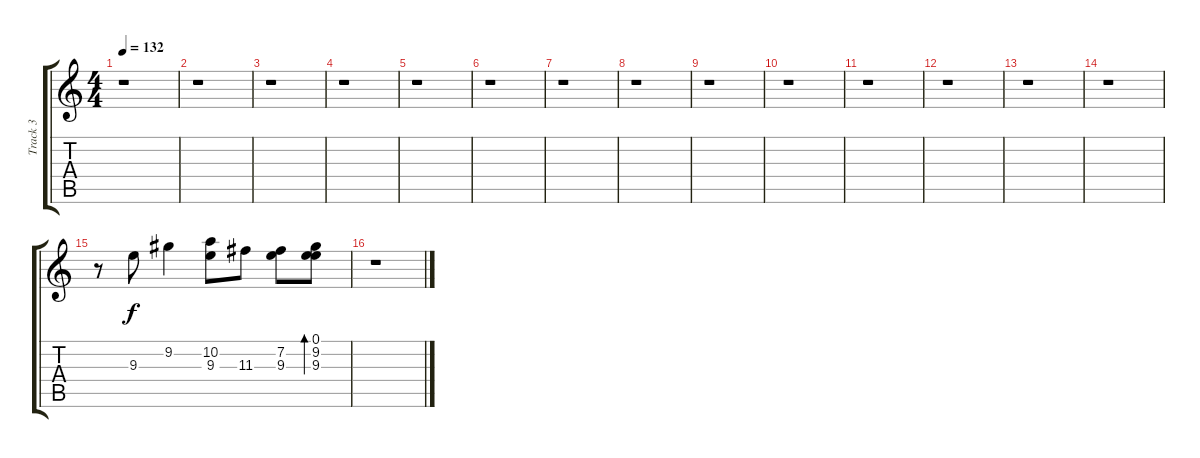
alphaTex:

\track ("Track 3" "Track 3") {instrument acousticguitarsteel}
\staff {score tabs}
\tuning (E4 B3 G3 D3 A2 E2) {hide}
\ts (4 4)
\tempo 132
\clef g2
\ks c
r.1{dy f} |
r.1 |
r.1 |
r.1 |
r.1 |
r.1 |
r.1 |
r.1 |
r.1 |
r.1 |
r.1 |
r.1 |
r.1 |
r.1 |
r.8 9.3.8 9.2.4 (10.2 9.3).8 11.3.8 (7.2 9.3).8 (0.1 9.2 9.3).8{bd 480} |
r.1
